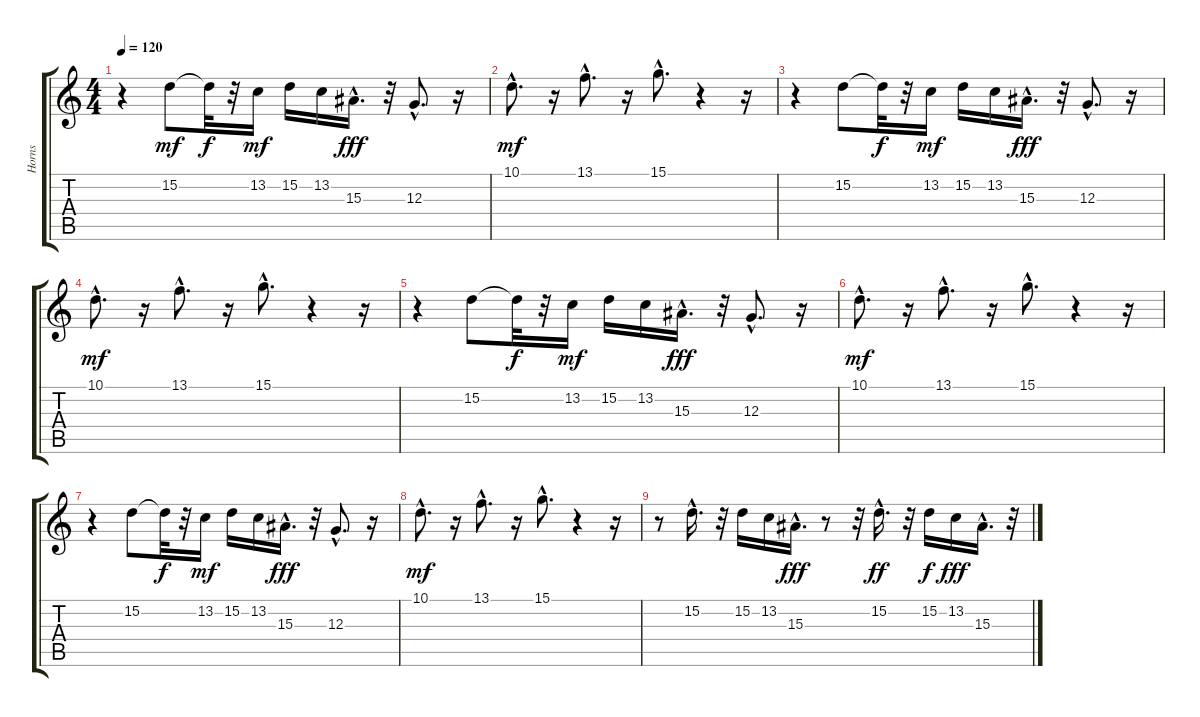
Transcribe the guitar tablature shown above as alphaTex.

\track ("Horns" "Horns") {instrument brasssection}
\staff {score tabs}
\tuning (E4 B3 G3 D3 A2 E2) {hide}
\ts (4 4)
\tempo 120
\clef g2
\ks c
r.4{dy mf} 15.2.8 15.2{t}.32{dy f} r.32 13.2.16{dy mf} 15.2.16 13.2.16 15.3{hac}.16{d dy fff} r.32 12.3{hac}.8{d} r.16 |
10.1{hac}.8{d dy mf} r.16 13.1{hac}.8{d} r.16 15.1{hac}.8{d} r.4 r.16 |
r.4 15.2.8 15.2{t}.32{dy f} r.32 13.2.16{dy mf} 15.2.16 13.2.16 15.3{hac}.16{d dy fff} r.32 12.3{hac}.8{d} r.16 |
10.1{hac}.8{d dy mf} r.16 13.1{hac}.8{d} r.16 15.1{hac}.8{d} r.4 r.16 |
r.4 15.2.8 15.2{t}.32{dy f} r.32 13.2.16{dy mf} 15.2.16 13.2.16 15.3{hac}.16{d dy fff} r.32 12.3{hac}.8{d} r.16 |
10.1{hac}.8{d dy mf} r.16 13.1{hac}.8{d} r.16 15.1{hac}.8{d} r.4 r.16 |
r.4 15.2.8 15.2{t}.32{dy f} r.32 13.2.16{dy mf} 15.2.16 13.2.16 15.3{hac}.16{d dy fff} r.32 12.3{hac}.8{d} r.16 |
10.1{hac}.8{d dy mf} r.16 13.1{hac}.8{d} r.16 15.1{hac}.8{d} r.4 r.16 |
r.8 15.2{hac}.16{d} r.32 15.2.16 13.2.16 15.3{hac}.16{d dy fff} r.8 r.32 15.2{hac}.16{d dy ff} r.32 15.2.16{dy f} 13.2.16{dy fff} 15.3{hac}.16{d} r.32
